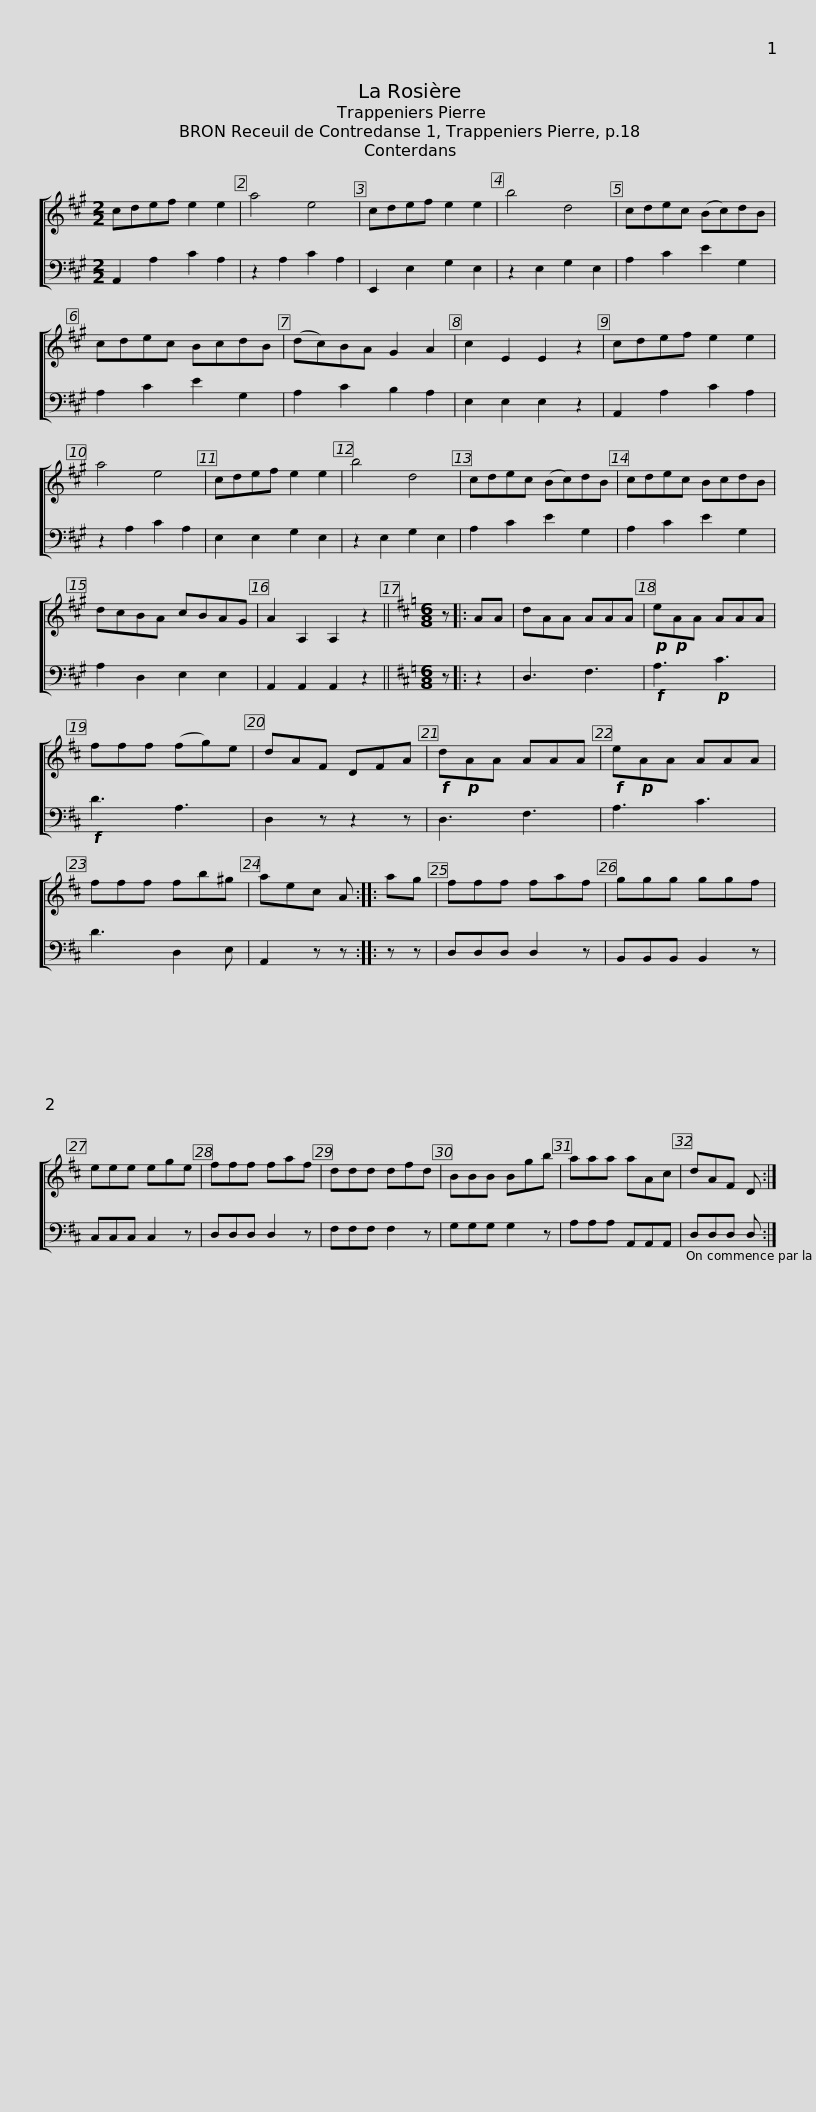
X:1
%%score [ 1 2 ]
L:1/8
M:2/2
I:linebreak $
K:A
V:1 treble
V:2 bass
V:1
 cdef e2 e2 | a4 e4 | cdef e2 e2 | b4 d4 | cdec (Bc)dB |$ %5
 cdec BcdB | (dc)BA G2 A2 | c2 E2 E2 z2 | cdef e2 e2 | a4 e4 |$ %10
 cdef e2 e2 | b4 d4 | cdec (Bc)dB | cdec BcdB | dcBA cBAG |$ %15
 A2 A,2 A,2 z2 ||[K:D][M:6/8] z |: AA | dAA AAA |!p! e!p!AA AAA | %20
 fff (fg)e | dAF DFA |$!f! d!p!AA AAA |!f! e!p!AA AAA | fff fb^g | %25
 aec A :: ag | fff faf |$ ggg ggf | eee ege | %30
 fff faf | ddd dfd | BBB Bgb | aaa aAc |$ dAF D :| %35
V:2
 A,,2 A,2 C2 A,2 | z2 A,2 C2 A,2 | E,,2 E,2 G,2 E,2 | z2 E,2 G,2 E,2 | A,2 C2 E2 G,2 |$ %5
 A,2 C2 E2 G,2 | A,2 C2 B,2 A,2 | E,2 E,2 E,2 z2 | A,,2 A,2 C2 A,2 | z2 A,2 C2 A,2 |$ %10
 E,2 E,2 G,2 E,2 | z2 E,2 G,2 E,2 | A,2 C2 E2 G,2 | A,2 C2 E2 G,2 | A,2 D,2 E,2 E,2 |$ %15
 A,,2 A,,2 A,,2 z2 ||[K:D][M:6/8] z |: z2 | D,3 F,3 |!f! A,3!p! C3 | %20
!f! D3 A,3 | D,2 z z2 z |$ D,3 F,3 | A,3 C3 | D3 D,2 E, | %25
 A,,2 z z :: z z | D,D,D, D,2 z |$ B,,B,,B,, B,,2 z | C,C,C, C,2 z | %30
 D,D,D, D,2 z | F,F,F, F,2 z | G,G,G, G,2 z | A,A,A, A,,A,,A,, |$ D,D,D, D, :| %35
